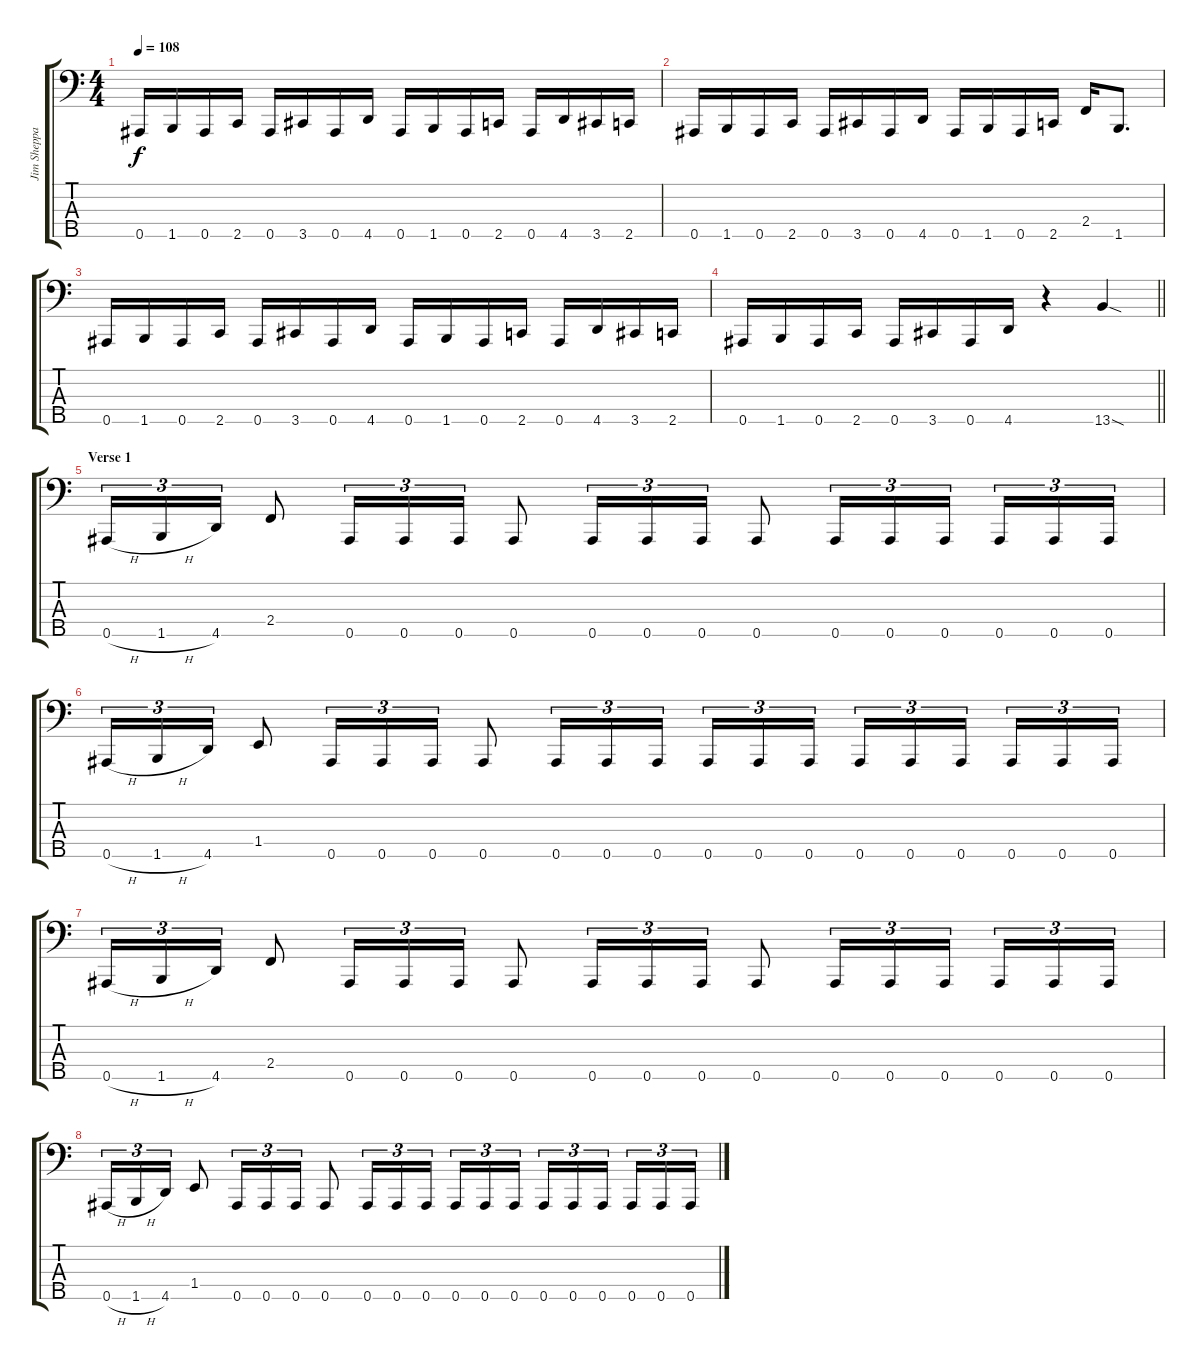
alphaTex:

\track ("Jim Sheppard" "Jim Sheppa") {instrument electricbassfinger}
\staff {score tabs}
\tuning (Gb2 Db2 Ab1 Eb1 Bb0) {hide}
\ts (4 4)
\tempo 108
\clef f4
\ks c
0.5.16{dy f} 1.5.16 0.5.16 2.5.16 0.5.16 3.5.16 0.5.16 4.5.16 0.5.16 1.5.16 0.5.16 2.5.16 0.5.16 4.5.16 3.5.16 2.5.16 |
0.5.16 1.5.16 0.5.16 2.5.16 0.5.16 3.5.16 0.5.16 4.5.16 0.5.16 1.5.16 0.5.16 2.5.16 2.4.16 1.5.8{d} |
0.5.16 1.5.16 0.5.16 2.5.16 0.5.16 3.5.16 0.5.16 4.5.16 0.5.16 1.5.16 0.5.16 2.5.16 0.5.16 4.5.16 3.5.16 2.5.16 |
\barLineRight lightlight
0.5.16 1.5.16 0.5.16 2.5.16 0.5.16 3.5.16 0.5.16 4.5.16 r.4 13.5{sod}.4 |
\section ("" "Verse 1")
0.5{h}.16{tu (3 2)} 1.5{h}.16{tu (3 2)} 4.5.16{tu (3 2)} 2.4.8 0.5.16{tu (3 2)} 0.5.16{tu (3 2)} 0.5.16{tu (3 2)} 0.5.8 0.5.16{tu (3 2)} 0.5.16{tu (3 2)} 0.5.16{tu (3 2)} 0.5.8 0.5.16{tu (3 2)} 0.5.16{tu (3 2)} 0.5.16{tu (3 2) beam splitsecondary} 0.5.16{tu (3 2)} 0.5.16{tu (3 2)} 0.5.16{tu (3 2)} |
0.5{h}.16{tu (3 2)} 1.5{h}.16{tu (3 2)} 4.5.16{tu (3 2)} 1.4.8 0.5.16{tu (3 2)} 0.5.16{tu (3 2)} 0.5.16{tu (3 2)} 0.5.8 0.5.16{tu (3 2)} 0.5.16{tu (3 2)} 0.5.16{tu (3 2) beam splitsecondary} 0.5.16{tu (3 2)} 0.5.16{tu (3 2)} 0.5.16{tu (3 2)} 0.5.16{tu (3 2)} 0.5.16{tu (3 2)} 0.5.16{tu (3 2) beam splitsecondary} 0.5.16{tu (3 2)} 0.5.16{tu (3 2)} 0.5.16{tu (3 2)} |
0.5{h}.16{tu (3 2)} 1.5{h}.16{tu (3 2)} 4.5.16{tu (3 2)} 2.4.8 0.5.16{tu (3 2)} 0.5.16{tu (3 2)} 0.5.16{tu (3 2)} 0.5.8 0.5.16{tu (3 2)} 0.5.16{tu (3 2)} 0.5.16{tu (3 2)} 0.5.8 0.5.16{tu (3 2)} 0.5.16{tu (3 2)} 0.5.16{tu (3 2) beam splitsecondary} 0.5.16{tu (3 2)} 0.5.16{tu (3 2)} 0.5.16{tu (3 2)} |
0.5{h}.16{tu (3 2)} 1.5{h}.16{tu (3 2)} 4.5.16{tu (3 2)} 1.4.8 0.5.16{tu (3 2)} 0.5.16{tu (3 2)} 0.5.16{tu (3 2)} 0.5.8 0.5.16{tu (3 2)} 0.5.16{tu (3 2)} 0.5.16{tu (3 2) beam splitsecondary} 0.5.16{tu (3 2)} 0.5.16{tu (3 2)} 0.5.16{tu (3 2)} 0.5.16{tu (3 2)} 0.5.16{tu (3 2)} 0.5.16{tu (3 2) beam splitsecondary} 0.5.16{tu (3 2)} 0.5.16{tu (3 2)} 0.5.16{tu (3 2)}
